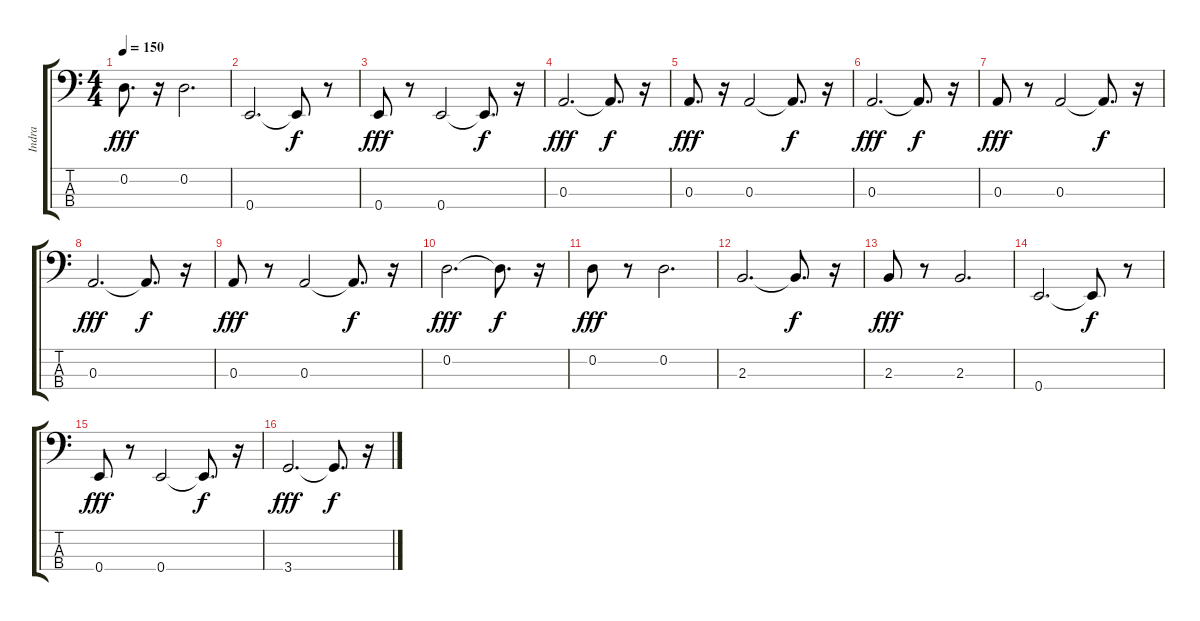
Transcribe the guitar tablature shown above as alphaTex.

\track ("Indra" "Indra") {instrument electricbassfinger}
\staff {score tabs}
\tuning (G2 D2 A1 E1) {hide}
\ts (4 4)
\tempo 150
\clef f4
\ks c
0.2.8{d dy fff} r.16 0.2.2{d} |
0.4.2{d} 0.4{t}.8{dy f} r.8 |
0.4.8{dy fff} r.8 0.4.2 0.4{t}.8{d dy f} r.16 |
0.3.2{d dy fff} 0.3{t}.8{d dy f} r.16 |
0.3.8{d dy fff} r.16 0.3.2 0.3{t}.8{d dy f} r.16 |
0.3.2{d dy fff} 0.3{t}.8{d dy f} r.16 |
0.3.8{dy fff} r.8 0.3.2 0.3{t}.8{d dy f} r.16 |
0.3.2{d dy fff} 0.3{t}.8{d dy f} r.16 |
0.3.8{dy fff} r.8 0.3.2 0.3{t}.8{d dy f} r.16 |
0.2.2{d dy fff} 0.2{t}.8{d dy f} r.16 |
0.2.8{dy fff} r.8 0.2.2{d} |
2.3.2{d} 2.3{t}.8{d dy f} r.16 |
2.3.8{dy fff} r.8 2.3.2{d} |
0.4.2{d} 0.4{t}.8{dy f} r.8 |
0.4.8{dy fff} r.8 0.4.2 0.4{t}.8{d dy f} r.16 |
3.4.2{d dy fff} 3.4{t}.8{d dy f} r.16
